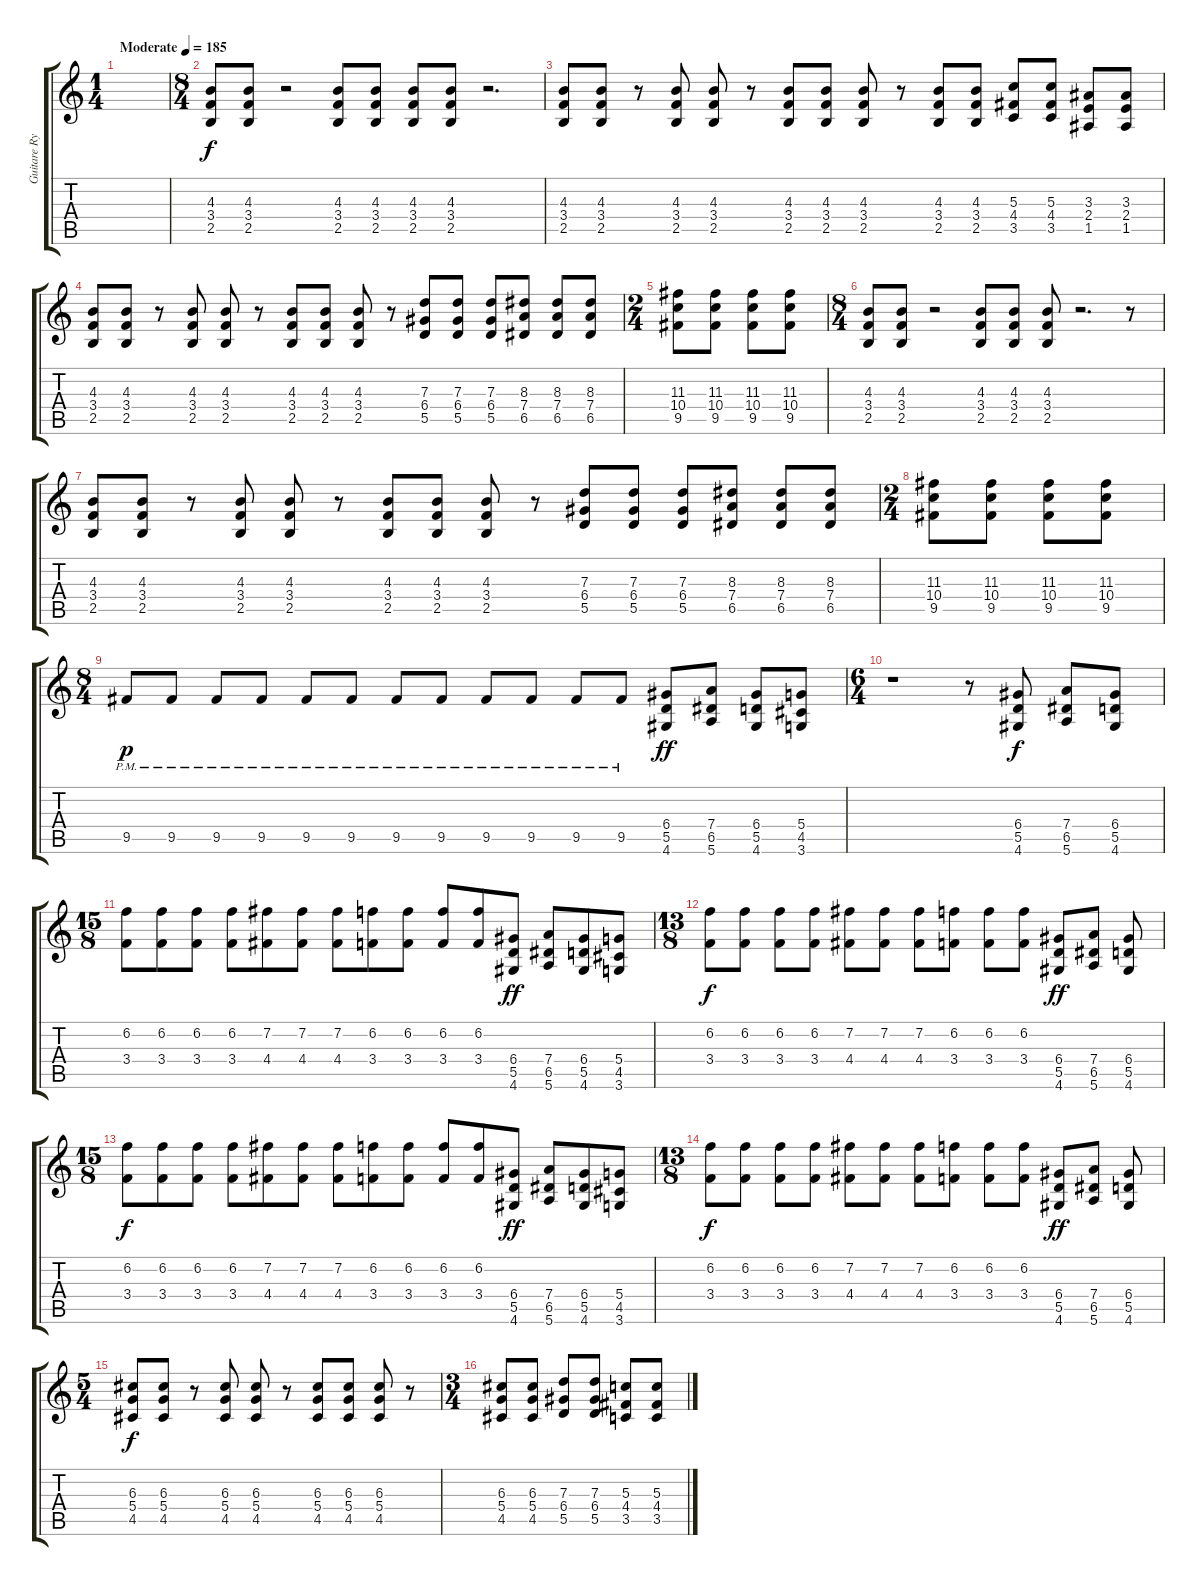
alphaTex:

\track ("Guitare Rythmique" "Guitare Ry") {instrument distortionguitar}
\staff {score tabs}
\tuning (E4 B3 G3 D3 A2 E2) {hide}
\ts (1 4)
\tempo (185 "Moderate")
\clef g2
\ks c
|
\ts (8 4)
(4.3 3.4 2.5).8 (4.3 3.4 2.5).8 r.2 (4.3 3.4 2.5).8 (4.3 3.4 2.5).8 (4.3 3.4 2.5).8 (4.3 3.4 2.5).8 r.2{d} |
(4.3 3.4 2.5).8 (4.3 3.4 2.5).8 r.8 (4.3 3.4 2.5).8 (4.3 3.4 2.5).8 r.8 (4.3 3.4 2.5).8 (4.3 3.4 2.5).8 (4.3 3.4 2.5).8 r.8 (4.3 3.4 2.5).8 (4.3 3.4 2.5).8 (5.3 4.4 3.5).8 (5.3 4.4 3.5).8 (3.3 2.4 1.5).8 (3.3 2.4 1.5).8 |
(4.3 3.4 2.5).8 (4.3 3.4 2.5).8 r.8 (4.3 3.4 2.5).8 (4.3 3.4 2.5).8 r.8 (4.3 3.4 2.5).8 (4.3 3.4 2.5).8 (4.3 3.4 2.5).8 r.8 (7.3 6.4 5.5).8 (7.3 6.4 5.5).8 (7.3 6.4 5.5).8 (8.3 7.4 6.5).8 (8.3 7.4 6.5).8 (8.3 7.4 6.5).8 |
\ts (2 4)
(11.3 10.4 9.5).8 (11.3 10.4 9.5).8 (11.3 10.4 9.5).8 (11.3 10.4 9.5).8 |
\ts (8 4)
(4.3 3.4 2.5).8 (4.3 3.4 2.5).8 r.2 (4.3 3.4 2.5).8 (4.3 3.4 2.5).8 (4.3 3.4 2.5).8 r.2{d} r.8 |
(4.3 3.4 2.5).8 (4.3 3.4 2.5).8 r.8 (4.3 3.4 2.5).8 (4.3 3.4 2.5).8 r.8 (4.3 3.4 2.5).8 (4.3 3.4 2.5).8 (4.3 3.4 2.5).8 r.8 (7.3 6.4 5.5).8 (7.3 6.4 5.5).8 (7.3 6.4 5.5).8 (8.3 7.4 6.5).8 (8.3 7.4 6.5).8 (8.3 7.4 6.5).8 |
\ts (2 4)
(11.3 10.4 9.5).8 (11.3 10.4 9.5).8 (11.3 10.4 9.5).8 (11.3 10.4 9.5).8 |
\ts (8 4)
9.5{pm}.8{dy p} 9.5{pm}.8 9.5{pm}.8 9.5{pm}.8 9.5{pm}.8 9.5{pm}.8 9.5{pm}.8 9.5{pm}.8 9.5{pm}.8 9.5{pm}.8 9.5{pm}.8 9.5{pm}.8 (6.4 5.5 4.6).8{dy ff} (7.4 6.5 5.6).8 (6.4 5.5 4.6).8 (5.4 4.5 3.6).8 |
\ts (6 4)
r.1 r.8 (6.4 5.5 4.6).8{dy f} (7.4 6.5 5.6).8 (6.4 5.5 4.6).8 |
\ts (15 8)
(6.2 3.4).8 (6.2 3.4).8 (6.2 3.4).8 (6.2 3.4).8 (7.2 4.4).8 (7.2 4.4).8 (7.2 4.4).8 (6.2 3.4).8 (6.2 3.4).8 (6.2 3.4).8 (6.2 3.4).8 (6.4 5.5 4.6).8{dy ff} (7.4 6.5 5.6).8 (6.4 5.5 4.6).8 (5.4 4.5 3.6).8 |
\ts (13 8)
(6.2 3.4).8{dy f} (6.2 3.4).8 (6.2 3.4).8 (6.2 3.4).8 (7.2 4.4).8 (7.2 4.4).8 (7.2 4.4).8 (6.2 3.4).8 (6.2 3.4).8 (6.2 3.4).8 (6.4 5.5 4.6).8{dy ff} (7.4 6.5 5.6).8 (6.4 5.5 4.6).8 |
\ts (15 8)
(6.2 3.4).8{dy f} (6.2 3.4).8 (6.2 3.4).8 (6.2 3.4).8 (7.2 4.4).8 (7.2 4.4).8 (7.2 4.4).8 (6.2 3.4).8 (6.2 3.4).8 (6.2 3.4).8 (6.2 3.4).8 (6.4 5.5 4.6).8{dy ff} (7.4 6.5 5.6).8 (6.4 5.5 4.6).8 (5.4 4.5 3.6).8 |
\ts (13 8)
(6.2 3.4).8{dy f} (6.2 3.4).8 (6.2 3.4).8 (6.2 3.4).8 (7.2 4.4).8 (7.2 4.4).8 (7.2 4.4).8 (6.2 3.4).8 (6.2 3.4).8 (6.2 3.4).8 (6.4 5.5 4.6).8{dy ff} (7.4 6.5 5.6).8 (6.4 5.5 4.6).8 |
\ts (5 4)
(6.3 5.4 4.5).8{dy f} (6.3 5.4 4.5).8 r.8 (6.3 5.4 4.5).8 (6.3 5.4 4.5).8 r.8 (6.3 5.4 4.5).8 (6.3 5.4 4.5).8 (6.3 5.4 4.5).8 r.8 |
\ts (3 4)
(6.3 5.4 4.5).8 (6.3 5.4 4.5).8 (7.3 6.4 5.5).8 (7.3 6.4 5.5).8 (5.3 4.4 3.5).8 (5.3 4.4 3.5).8
